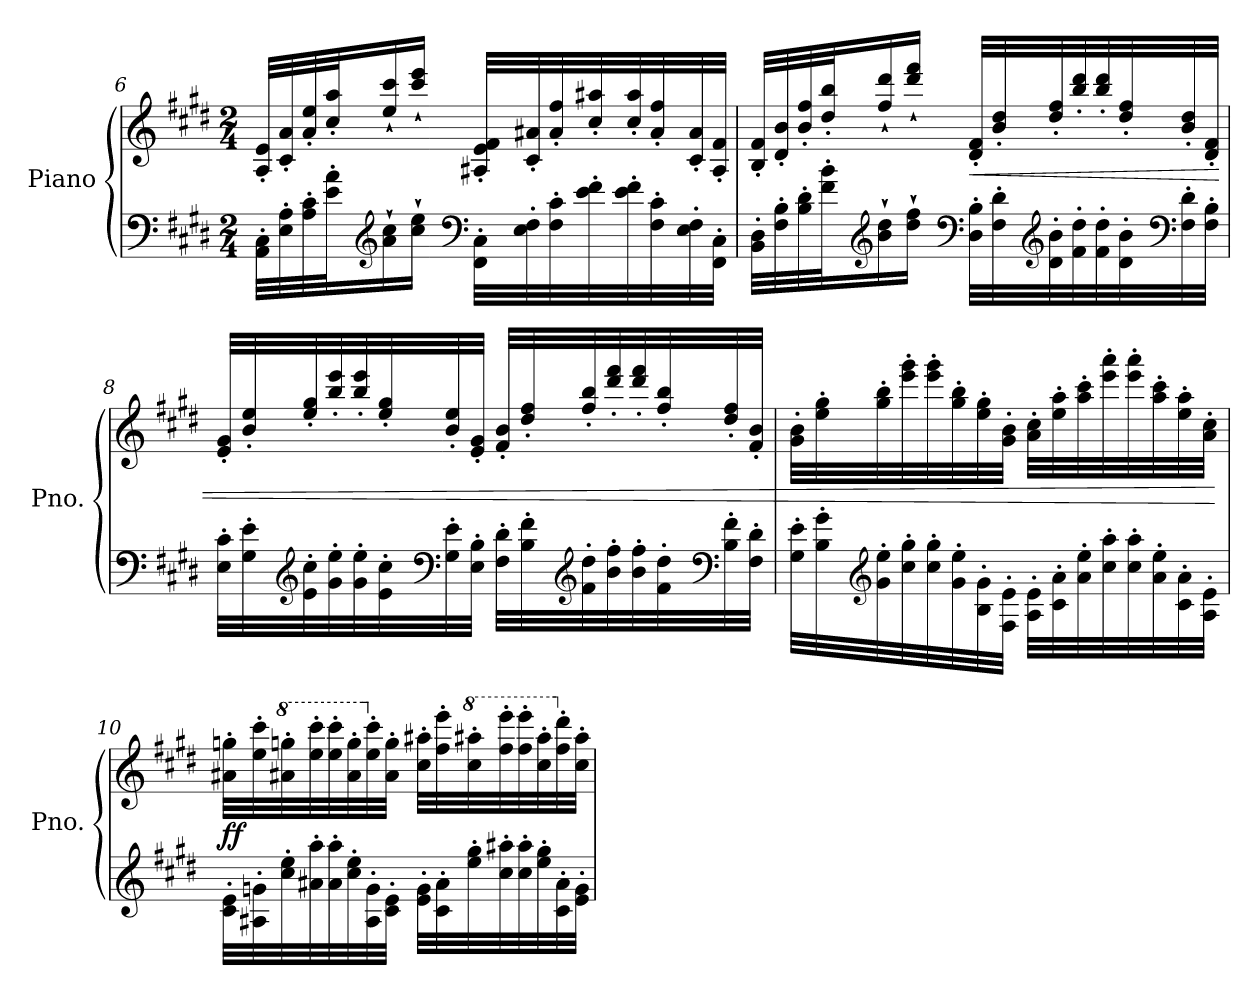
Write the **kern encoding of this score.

**kern	**kern	**dynam
*part1	*part1	*part1
*staff2	*staff1	*staff1/2
*I"Piano	*	*
*I'Pno.	*	*
*clefF4	*clefG2	*
*k[f#c#g#d#]	*k[f#c#g#d#]	*
*M2/4	*M2/4	*
=6	=6	=6
32AA\' 32C#\'LLL	32A/' 32e/'LLL	.
32E\' 32A\'	32c#/' 32a/'	.
32A\' 32c#\'	32a/' 32ee/'	.
32e\' 32a\'J	32cc#/' 32aa/'J	.
*clefG2	*	*
16a\` 16cc#\`	16ee/` 16ccc#/`	.
16cc#\` 16ee\`JJ	16ccc#/` 16eee/`JJ	.
*clefF4	*	*
32FF#\' 32C#\'LLL	32A#X/' 32e/' 32f#/'LLL	.
32E\' 32F#\'	32c#/' 32a#X/'	.
32F#\' 32c#\'	32a#/' 32ff#/'	.
32e\' 32f#\'	32cc#/' 32aa#X/'	.
32e\' 32f#\'	32cc#/' 32aa#/'	.
32F#\' 32c#\'	32a#/' 32ff#/'	.
32E\' 32F#\'	32c#/' 32a#/'	.
32FF#\' 32C#\'JJJ	32A#/' 32f#/'JJJ	.
!!LO:LB:g=z
=7	=7	=7
32BB\' 32D#\'LLL	32B/' 32f#/'LLL	.
32F#\' 32B\'	32d#/' 32b/'	.
32B\' 32d#\'	32b/' 32ff#/'	.
32f#\' 32b\'J	32dd#/' 32bb/'J	.
*clefG2	*	*
16b\` 16dd#\`	16ff#/` 16ddd#/`	.
16dd#\` 16ff#\`JJ	16ddd#/` 16fff#/`JJ	.
*clefF4	*	*
!	!	!LO:HP:b
32D#\' 32B\'LLL	32d#/' 32f#/'LLL	<
32F#\' 32d#\'	32b/' 32dd#/'	.
*clefG2	*	*
32d#\' 32b\'	32dd#/' 32ff#/'	.
32f#\' 32dd#\'	32bb/' 32ddd#/'	.
32f#\' 32dd#\'	32bb/' 32ddd#/'	.
32d#\' 32b\'	32dd#/' 32ff#/'	.
*clefF4	*	*
32F#\' 32d#\'	32b/' 32dd#/'	.
32F#\' 32B\'JJJ	32d#/' 32f#/'JJJ	.
!!LO:LB:g=z
=8	=8	=8
32E\' 32c#\'LLL	32e/' 32g#/'LLL	.
32G#\' 32e\'	32b/' 32ee/'	.
*clefG2	*	*
32e\' 32cc#\'	32ee/' 32gg#/'	.
32g#\' 32ee\'	32bb/' 32eee/'	.
32g#\' 32ee\'	32bb/' 32eee/'	.
32e\' 32cc#\'	32ee/' 32gg#/'	.
*clefF4	*	*
32G#\' 32e\'	32b/' 32ee/'	.
32E\' 32B\'JJJ	32e/' 32g#/'JJJ	.
32F#\' 32d#\'LLL	32f#/' 32b/'LLL	.
32B\' 32f#\'	32dd#/' 32ff#/'	.
*clefG2	*	*
32f#\' 32dd#\'	32ff#/' 32bb/'	.
32b\' 32ff#\'	32ddd#/' 32fff#/'	.
32b\' 32ff#\'	32ddd#/' 32fff#/'	.
32f#\' 32dd#\'	32ff#/' 32bb/'	.
*clefF4	*	*
32B\' 32f#\'	32dd#/' 32ff#/'	.
32F#\' 32d#\'JJJ	32f#/' 32b/'JJJ	.
!!LO:PB:g=z
=9	=9	=9
32G#\' 32e\'LLL	32g#\' 32b\'LLL	.
32B\' 32g#\'	32ee\' 32gg#\'	.
*clefG2	*	*
32g#\' 32ee\'	32gg#\' 32bb\'	.
32cc#\' 32gg#\'	32eee\' 32ggg#\'	.
32cc#\' 32gg#\'	32eee\' 32ggg#\'	.
32g#\' 32ee\'	32gg#\' 32bb\'	.
32B\' 32g#\'	32ee\' 32gg#\'	.
32F#\' 32e\'JJJ	32g#\' 32b\'JJJ	.
32A\' 32e\'LLL	32a\' 32cc#\'LLL	.
32c#\' 32a\'	32ee\' 32aa\'	.
32a\' 32ee\'	32aa\' 32ccc#\'	.
32cc#\' 32aa\'	32eee\' 32aaa\'	.
32cc#\' 32aa\'	32eee\' 32aaa\'	.
32a\' 32ee\'	32aa\' 32ccc#\'	.
32c#\' 32a\'	32ee\' 32aa\'	.
32A\' 32e\'JJJ	32a\' 32cc#\'JJJ	.
.	.	[
!!LO:LB:g=z
=10	=10	=10
!	!	!LO:DY:b
32c#\' 32e\'LLL	32a#X\' 32ggn\'LLL	ff
32A#X\' 32gn\'	32ee\' 32ccc#\'	.
*	*8va	*
32cc#\' 32ee\'	32aa#X\' 32gggn\'	.
32a#X\' 32aa\'	32eee\' 32cccc#\'	.
32a#\' 32aa\'	32eee\' 32cccc#\'	.
32cc#\' 32ee\'	32aa#\' 32ggg\'	.
*	*X8va	*
32A#\' 32g\'	32ee\' 32ccc#\'	.
32c#\' 32e\'JJJ	32a#\' 32gg\'JJJ	.
32e\' 32g\'LLL	32cc#\' 32aa#X\'LLL	.
32c#\' 32a#\'	32ff#\' 32eee\'	.
*	*8va	*
32ee\' 32gg#\'	32ccc#\' 32aaa#X\'	.
32cc#\' 32aa#X\'	32fff#\' 32eeee\'	.
32cc#\' 32aa#\'	32fff#\' 32eeee\'	.
32ee\' 32gg#\'	32ccc#\' 32aaa#\'	.
*	*X8va	*
32c#\' 32a#\'	32ff#\' 32ddd#\'	.
32e\' 32g\'JJJ	32cc#\' 32aa#\'JJJ	.
=	=	=
*-	*-	*-
